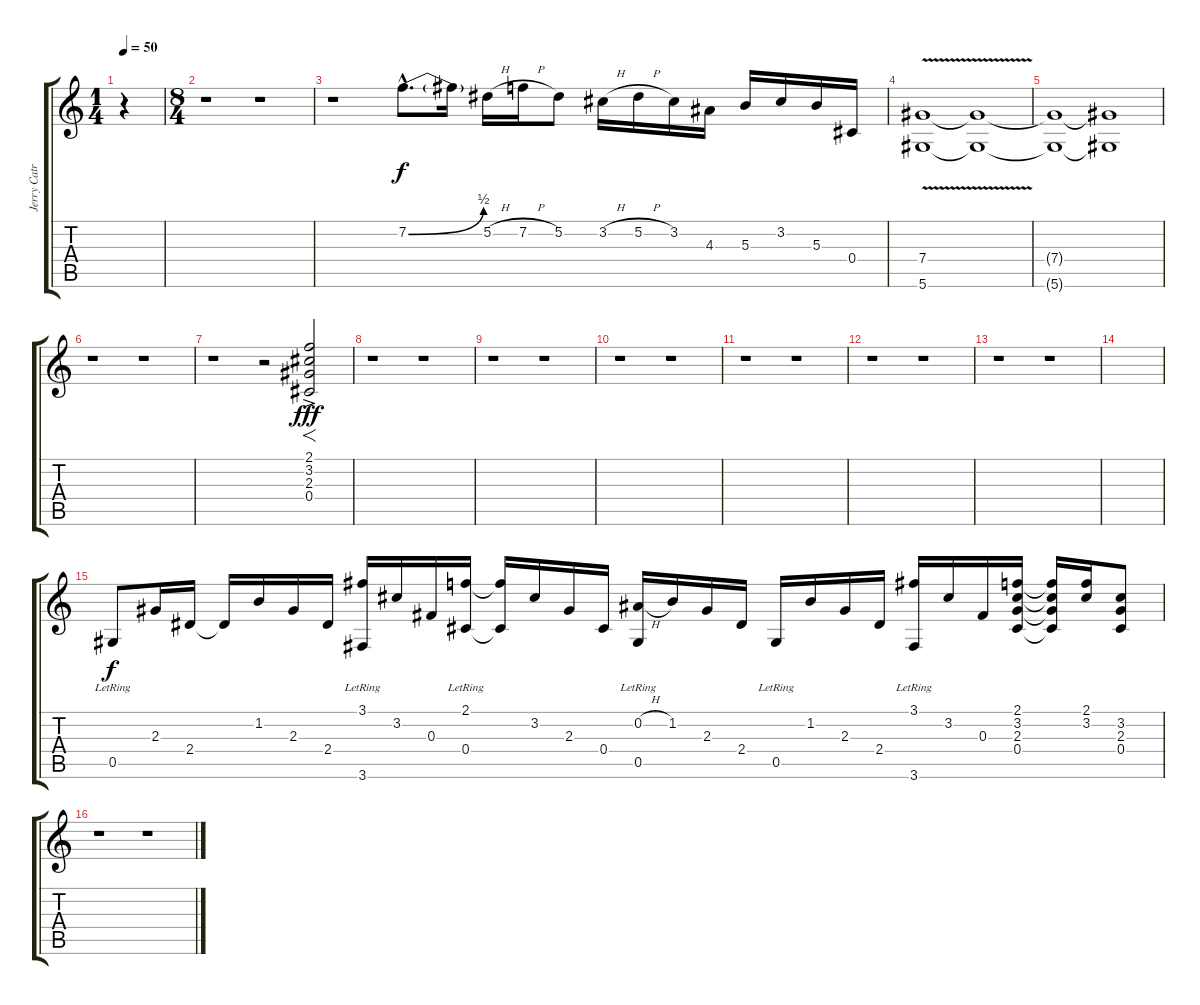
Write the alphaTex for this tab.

\track ("Jerry Catrell Ov. 1" "Jerry Catr") {instrument overdrivenguitar}
\staff {score tabs}
\tuning (Eb4 Bb3 Gb3 Db3 Ab2 Eb2) {hide}
\ts (1 4)
\tempo 50
\clef g2
\ks c
r.4{dy f instrument overdrivenguitar} |
\ts (8 4)
r.1 r.1 |
r.1 7.2{be (bend 0 0 60 2) hac}.8{d} 7.2{t}.16 5.2{h}.16 7.2{h}.16 5.2.8 3.2{h}.16 5.2{h}.16 3.2.16 4.3.16 5.3.16 3.2.16 5.3.16 0.4.16 |
(7.4{v} 5.6).1{volume 1} (7.4{t} 5.6{t}).1 |
(7.4{t} 5.6{t}).1 (7.4{t} 5.6{t}).1 |
r.1 r.1 |
r.1 r.2{volume 13} (2.1{ac} 3.2 2.3 0.4).2{f dy fff} |
r.1 r.1 |
r.1 r.1 |
r.1 r.1 |
r.1 r.1 |
r.1 r.1 |
r.1 r.1 |
|
0.5{lr}.8{dy f volume 7 instrument overdrivenguitar} 2.3.16 2.4.16 2.4{t}.16 1.2.16 2.3.16 2.4.16 (3.1 3.6{lr}).16 3.2.16 0.3.16 (2.1 0.4{lr}).16 (2.1{t} 0.4{t}).16 3.2.16 2.3.16 0.4.16 (0.2{h} 0.5{lr}).16 1.2.16 2.3.16 2.4.16 0.5{lr}.16 1.2.16 2.3.16 2.4.16 (3.1 3.6{lr}).16 3.2.16 0.3.16 (2.1 3.2 2.3 0.4).16 (2.1{t} 3.2{t} 2.3{t} 0.4{t}).16 (2.1 3.2).16 (3.2 2.3 0.4).8 |
r.1 r.1
